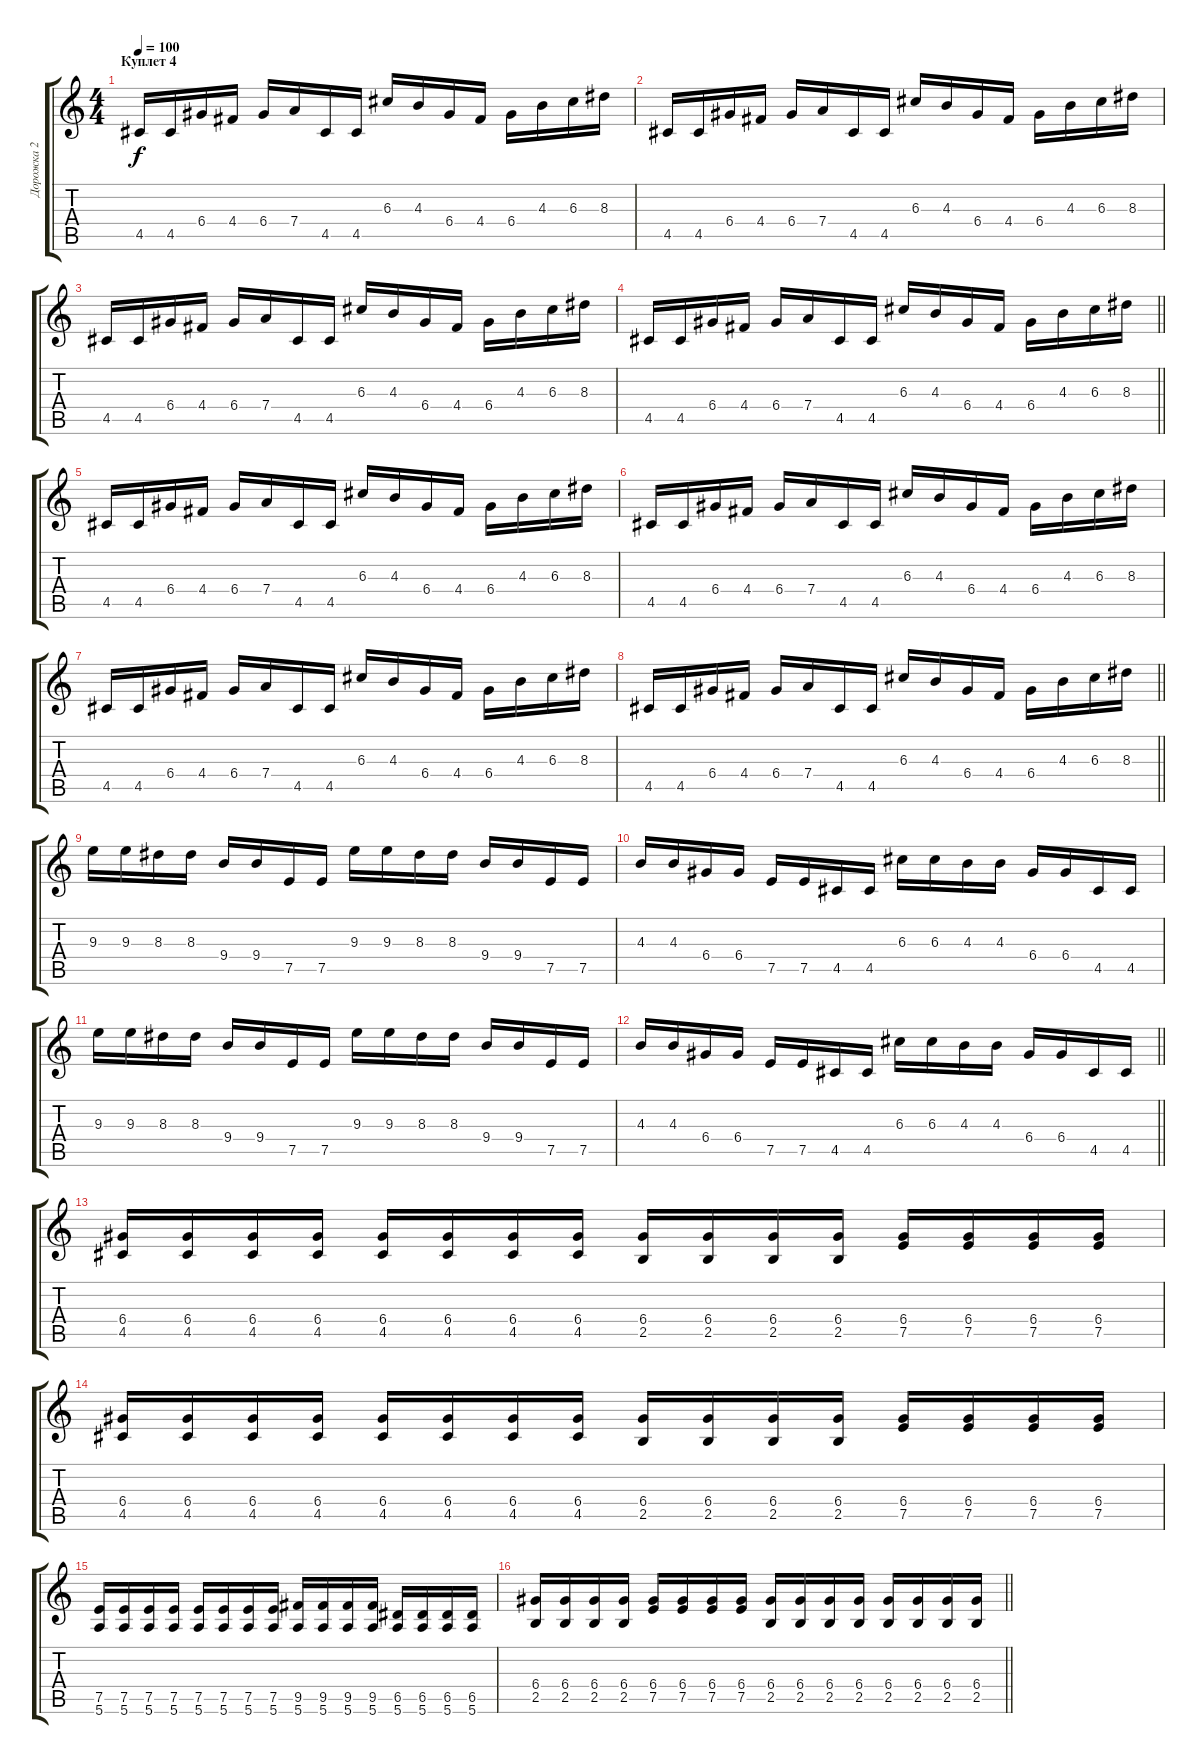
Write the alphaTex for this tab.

\track ("Дорожка 2" "Дорожка 2") {instrument distortionguitar}
\staff {score tabs}
\tuning (E4 B3 G3 D3 A2 E2) {hide}
\ts (4 4)
\section ("" "Куплет 4")
\tempo 100
\clef g2
\ks c
4.5.16{dy f} 4.5.16 6.4.16 4.4.16 6.4.16 7.4.16 4.5.16 4.5.16 6.3.16 4.3.16 6.4.16 4.4.16 6.4.16 4.3.16 6.3.16 8.3.16 |
4.5.16 4.5.16 6.4.16 4.4.16 6.4.16 7.4.16 4.5.16 4.5.16 6.3.16 4.3.16 6.4.16 4.4.16 6.4.16 4.3.16 6.3.16 8.3.16 |
4.5.16 4.5.16 6.4.16 4.4.16 6.4.16 7.4.16 4.5.16 4.5.16 6.3.16 4.3.16 6.4.16 4.4.16 6.4.16 4.3.16 6.3.16 8.3.16 |
\barLineRight lightlight
4.5.16 4.5.16 6.4.16 4.4.16 6.4.16 7.4.16 4.5.16 4.5.16 6.3.16 4.3.16 6.4.16 4.4.16 6.4.16 4.3.16 6.3.16 8.3.16 |
4.5.16 4.5.16 6.4.16 4.4.16 6.4.16 7.4.16 4.5.16 4.5.16 6.3.16 4.3.16 6.4.16 4.4.16 6.4.16 4.3.16 6.3.16 8.3.16 |
4.5.16 4.5.16 6.4.16 4.4.16 6.4.16 7.4.16 4.5.16 4.5.16 6.3.16 4.3.16 6.4.16 4.4.16 6.4.16 4.3.16 6.3.16 8.3.16 |
4.5.16 4.5.16 6.4.16 4.4.16 6.4.16 7.4.16 4.5.16 4.5.16 6.3.16 4.3.16 6.4.16 4.4.16 6.4.16 4.3.16 6.3.16 8.3.16 |
\barLineRight lightlight
4.5.16 4.5.16 6.4.16 4.4.16 6.4.16 7.4.16 4.5.16 4.5.16 6.3.16 4.3.16 6.4.16 4.4.16 6.4.16 4.3.16 6.3.16 8.3.16 |
9.3.16 9.3.16 8.3.16 8.3.16 9.4.16 9.4.16 7.5.16 7.5.16 9.3.16 9.3.16 8.3.16 8.3.16 9.4.16 9.4.16 7.5.16 7.5.16 |
4.3.16 4.3.16 6.4.16 6.4.16 7.5.16 7.5.16 4.5.16 4.5.16 6.3.16 6.3.16 4.3.16 4.3.16 6.4.16 6.4.16 4.5.16 4.5.16 |
9.3.16 9.3.16 8.3.16 8.3.16 9.4.16 9.4.16 7.5.16 7.5.16 9.3.16 9.3.16 8.3.16 8.3.16 9.4.16 9.4.16 7.5.16 7.5.16 |
\barLineRight lightlight
4.3.16 4.3.16 6.4.16 6.4.16 7.5.16 7.5.16 4.5.16 4.5.16 6.3.16 6.3.16 4.3.16 4.3.16 6.4.16 6.4.16 4.5.16 4.5.16 |
(6.4 4.5).16 (6.4 4.5).16 (6.4 4.5).16 (6.4 4.5).16 (6.4 4.5).16 (6.4 4.5).16 (6.4 4.5).16 (6.4 4.5).16 (6.4 2.5).16 (6.4 2.5).16 (6.4 2.5).16 (6.4 2.5).16 (6.4 7.5).16 (6.4 7.5).16 (6.4 7.5).16 (6.4 7.5).16 |
(6.4 4.5).16 (6.4 4.5).16 (6.4 4.5).16 (6.4 4.5).16 (6.4 4.5).16 (6.4 4.5).16 (6.4 4.5).16 (6.4 4.5).16 (6.4 2.5).16 (6.4 2.5).16 (6.4 2.5).16 (6.4 2.5).16 (6.4 7.5).16 (6.4 7.5).16 (6.4 7.5).16 (6.4 7.5).16 |
(7.5 5.6).16 (7.5 5.6).16 (7.5 5.6).16 (7.5 5.6).16 (7.5 5.6).16 (7.5 5.6).16 (7.5 5.6).16 (7.5 5.6).16 (9.5 5.6).16 (9.5 5.6).16 (9.5 5.6).16 (9.5 5.6).16 (6.5 5.6).16 (6.5 5.6).16 (6.5 5.6).16 (6.5 5.6).16 |
\barLineRight lightlight
(6.4 2.5).16 (6.4 2.5).16 (6.4 2.5).16 (6.4 2.5).16 (6.4 7.5).16 (6.4 7.5).16 (6.4 7.5).16 (6.4 7.5).16 (6.4 2.5).16 (6.4 2.5).16 (6.4 2.5).16 (6.4 2.5).16 (6.4 2.5).16 (6.4 2.5).16 (6.4 2.5).16 (6.4 2.5).16
